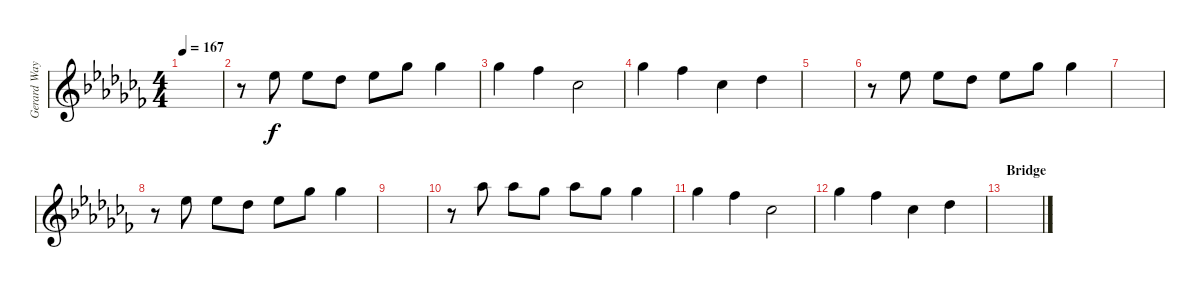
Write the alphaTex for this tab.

\track ("Gerard Way" "Gerard Way") {instrument distortionguitar}
\staff {score}
\tuning (E4 B3 G3 D3 A2 E2 B1) {hide}
\ts (4 4)
\tempo 167
\clef g2
\ks abminor
|
r.8 4.2.8 4.2.8 2.2.8 4.2.8 2.1.8 2.1.4 |
2.1.4 0.1.4 0.2.2 |
2.1.4 0.1.4 0.2.4 2.2.4 |
|
r.8 4.2.8 4.2.8 2.2.8 4.2.8 2.1.8 2.1.4 |
|
r.8 4.2.8 4.2.8 2.2.8 4.2.8 2.1.8 2.1.4 |
|
r.8 4.1.8 4.1.8 2.1.8 4.1.8 2.1.8 2.1.4 |
2.1.4 0.1.4 0.2.2 |
2.1.4 0.1.4 0.2.4 2.2.4 |
\section ("" "Bridge")
